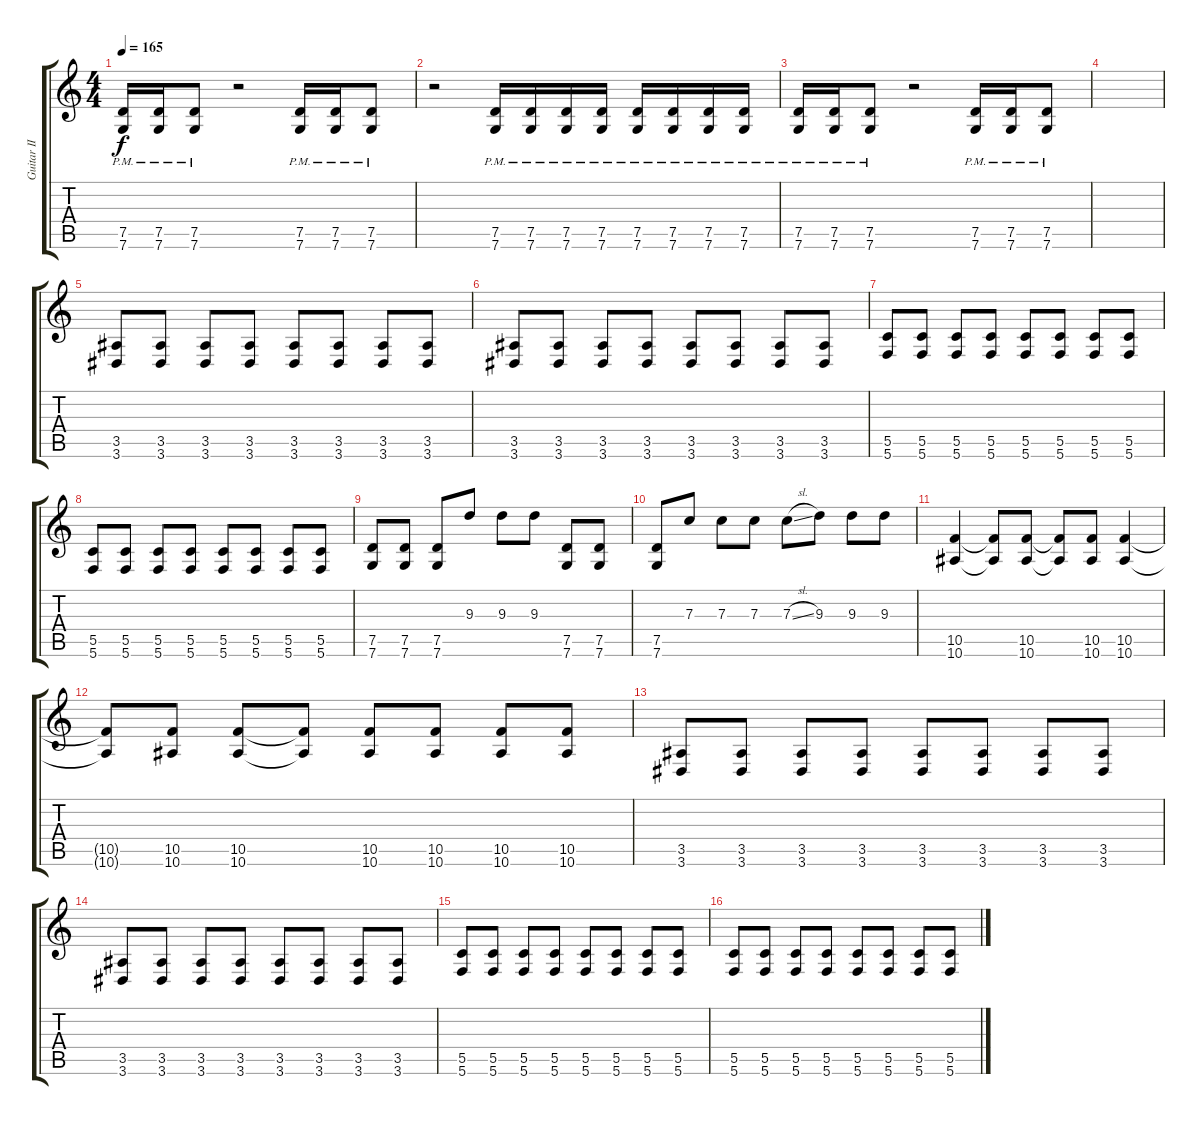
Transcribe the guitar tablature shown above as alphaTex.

\track ("Guitar II" "Guitar II") {instrument distortionguitar}
\staff {score tabs}
\tuning (D4 A3 F3 C3 G2 C2) {hide}
\ts (4 4)
\tempo 165
\clef g2
\ks c
(7.5{pm} 7.6{pm}).16{dy f} (7.5{pm} 7.6{pm}).16 (7.5{pm} 7.6{pm}).8 r.2 (7.5{pm} 7.6{pm}).16 (7.5{pm} 7.6{pm}).16 (7.5{pm} 7.6{pm}).8 |
r.2 (7.5{pm} 7.6{pm}).16 (7.5{pm} 7.6{pm}).16 (7.5{pm} 7.6{pm}).16 (7.5{pm} 7.6{pm}).16 (7.5{pm} 7.6{pm}).16 (7.5{pm} 7.6{pm}).16 (7.5{pm} 7.6{pm}).16 (7.5{pm} 7.6{pm}).16 |
(7.5{pm} 7.6{pm}).16 (7.5{pm} 7.6{pm}).16 (7.5{pm} 7.6{pm}).8 r.2 (7.5{pm} 7.6{pm}).16 (7.5{pm} 7.6{pm}).16 (7.5{pm} 7.6{pm}).8 |
|
(3.5 3.6).8 (3.5 3.6).8 (3.5 3.6).8 (3.5 3.6).8 (3.5 3.6).8 (3.5 3.6).8 (3.5 3.6).8 (3.5 3.6).8 |
(3.5 3.6).8 (3.5 3.6).8 (3.5 3.6).8 (3.5 3.6).8 (3.5 3.6).8 (3.5 3.6).8 (3.5 3.6).8 (3.5 3.6).8 |
(5.5 5.6).8 (5.5 5.6).8 (5.5 5.6).8 (5.5 5.6).8 (5.5 5.6).8 (5.5 5.6).8 (5.5 5.6).8 (5.5 5.6).8 |
(5.5 5.6).8 (5.5 5.6).8 (5.5 5.6).8 (5.5 5.6).8 (5.5 5.6).8 (5.5 5.6).8 (5.5 5.6).8 (5.5 5.6).8 |
(7.5 7.6).8 (7.5 7.6).8 (7.5 7.6).8 9.3.8 9.3.8 9.3.8 (7.5 7.6).8 (7.5 7.6).8 |
(7.5 7.6).8 7.3.8 7.3.8 7.3.8 7.3{sl}.8 9.3.8 9.3.8 9.3.8 |
(10.5 10.6).4 (10.5{t} 10.6{t}).8 (10.5 10.6).8 (10.5{t} 10.6{t}).8 (10.5 10.6).8 (10.5 10.6).4 |
(10.5{t} 10.6{t}).8 (10.5 10.6).8 (10.5 10.6).8 (10.5{t} 10.6{t}).8 (10.5 10.6).8 (10.5 10.6).8 (10.5 10.6).8 (10.5 10.6).8 |
(3.5 3.6).8 (3.5 3.6).8 (3.5 3.6).8 (3.5 3.6).8 (3.5 3.6).8 (3.5 3.6).8 (3.5 3.6).8 (3.5 3.6).8 |
(3.5 3.6).8 (3.5 3.6).8 (3.5 3.6).8 (3.5 3.6).8 (3.5 3.6).8 (3.5 3.6).8 (3.5 3.6).8 (3.5 3.6).8 |
(5.5 5.6).8 (5.5 5.6).8 (5.5 5.6).8 (5.5 5.6).8 (5.5 5.6).8 (5.5 5.6).8 (5.5 5.6).8 (5.5 5.6).8 |
(5.5 5.6).8 (5.5 5.6).8 (5.5 5.6).8 (5.5 5.6).8 (5.5 5.6).8 (5.5 5.6).8 (5.5 5.6).8 (5.5 5.6).8
